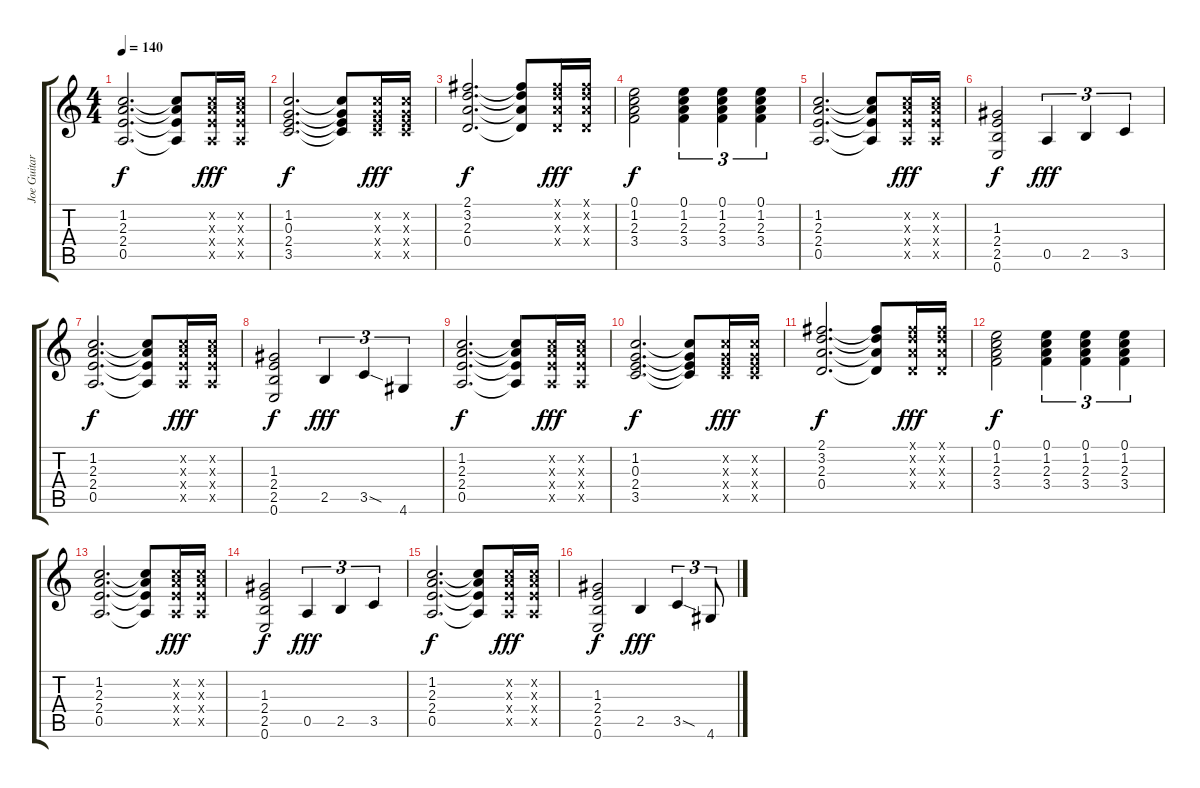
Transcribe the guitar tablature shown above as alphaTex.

\track ("Joe Guitar" "Joe Guitar") {instrument overdrivenguitar}
\staff {score tabs}
\tuning (E4 B3 G3 D3 A2 E2) {hide}
\ts (4 4)
\tempo 140
\clef g2
\ks c
(1.2 2.3 2.4 0.5).2{d dy f instrument distortionguitar} (1.2{t} 2.3{t} 2.4{t} 0.5{t}).8 (1.2{x} 2.3{x} 2.4{x} 0.5{x}).16{dy fff} (1.2{x} 2.3{x} 2.4{x} 0.5{x}).16 |
(1.2 0.3 2.4 3.5).2{d dy f} (1.2{t} 0.3{t} 2.4{t} 3.5{t}).8 (1.2{x} 0.3{x} 2.4{x} 3.5{x}).16{dy fff} (1.2{x} 0.3{x} 2.4{x} 3.5{x}).16 |
(2.1 3.2 2.3 0.4).2{d dy f} (2.1{t} 3.2{t} 2.3{t} 0.4{t}).8 (2.1{x} 3.2{x} 2.3{x} 0.4{x}).16{dy fff} (2.1{x} 3.2{x} 2.3{x} 0.4{x}).16 |
(0.1 1.2 2.3 3.4).2{dy f} (0.1 1.2 2.3 3.4).4{tu (3 2)} (0.1 1.2 2.3 3.4).4{tu (3 2)} (0.1 1.2 2.3 3.4).4{tu (3 2)} |
(1.2 2.3 2.4 0.5).2{d} (1.2{t} 2.3{t} 2.4{t} 0.5{t}).8 (1.2{x} 2.3{x} 2.4{x} 0.5{x}).16{dy fff} (1.2{x} 2.3{x} 2.4{x} 0.5{x}).16 |
(1.3 2.4 2.5 0.6).2{dy f} 0.5.4{tu (3 2) dy fff} 2.5.4{tu (3 2)} 3.5.4{tu (3 2)} |
(1.2 2.3 2.4 0.5).2{d dy f} (1.2{t} 2.3{t} 2.4{t} 0.5{t}).8 (1.2{x} 2.3{x} 2.4{x} 0.5{x}).16{dy fff} (1.2{x} 2.3{x} 2.4{x} 0.5{x}).16 |
(1.3 2.4 2.5 0.6).2{dy f} 2.5.4{tu (3 2) dy fff} 3.5{sod}.4{tu (3 2)} 4.6.4{tu (3 2)} |
(1.2 2.3 2.4 0.5).2{d dy f instrument distortionguitar} (1.2{t} 2.3{t} 2.4{t} 0.5{t}).8 (1.2{x} 2.3{x} 2.4{x} 0.5{x}).16{dy fff} (1.2{x} 2.3{x} 2.4{x} 0.5{x}).16 |
(1.2 0.3 2.4 3.5).2{d dy f} (1.2{t} 0.3{t} 2.4{t} 3.5{t}).8 (1.2{x} 0.3{x} 2.4{x} 3.5{x}).16{dy fff} (1.2{x} 0.3{x} 2.4{x} 3.5{x}).16 |
(2.1 3.2 2.3 0.4).2{d dy f} (2.1{t} 3.2{t} 2.3{t} 0.4{t}).8 (2.1{x} 3.2{x} 2.3{x} 0.4{x}).16{dy fff} (2.1{x} 3.2{x} 2.3{x} 0.4{x}).16 |
(0.1 1.2 2.3 3.4).2{dy f} (0.1 1.2 2.3 3.4).4{tu (3 2)} (0.1 1.2 2.3 3.4).4{tu (3 2)} (0.1 1.2 2.3 3.4).4{tu (3 2)} |
(1.2 2.3 2.4 0.5).2{d} (1.2{t} 2.3{t} 2.4{t} 0.5{t}).8 (1.2{x} 2.3{x} 2.4{x} 0.5{x}).16{dy fff} (1.2{x} 2.3{x} 2.4{x} 0.5{x}).16 |
(1.3 2.4 2.5 0.6).2{dy f} 0.5.4{tu (3 2) dy fff} 2.5.4{tu (3 2)} 3.5.4{tu (3 2)} |
(1.2 2.3 2.4 0.5).2{d dy f} (1.2{t} 2.3{t} 2.4{t} 0.5{t}).8 (1.2{x} 2.3{x} 2.4{x} 0.5{x}).16{dy fff} (1.2{x} 2.3{x} 2.4{x} 0.5{x}).16 |
(1.3 2.4 2.5 0.6).2{dy f} 2.5.4{dy fff} 3.5{sod}.4{tu (3 2)} 4.6.8{tu (3 2)}
